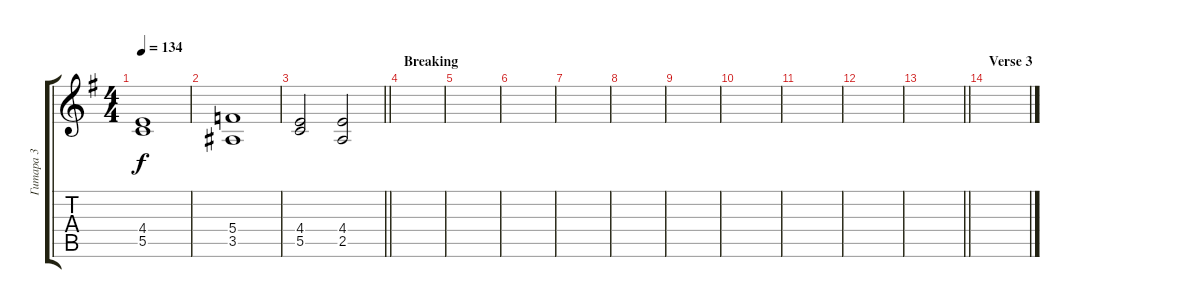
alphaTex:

\track ("Гитара 3" "Гитара 3") {instrument distortionguitar}
\staff {score tabs}
\tuning (D4 A3 F3 C3 G2 D2) {hide}
\ts (4 4)
\tempo 134
\clef g2
\ks eminor
(4.4 5.5).1{dy f} |
(5.4 3.5).1 |
\barLineRight lightlight
(4.4 5.5).2 (4.4 2.5).2 |
\section ("" "Breaking")
|
|
|
|
|
|
|
|
|
\barLineRight lightlight
|
\section ("" "Verse 3")
